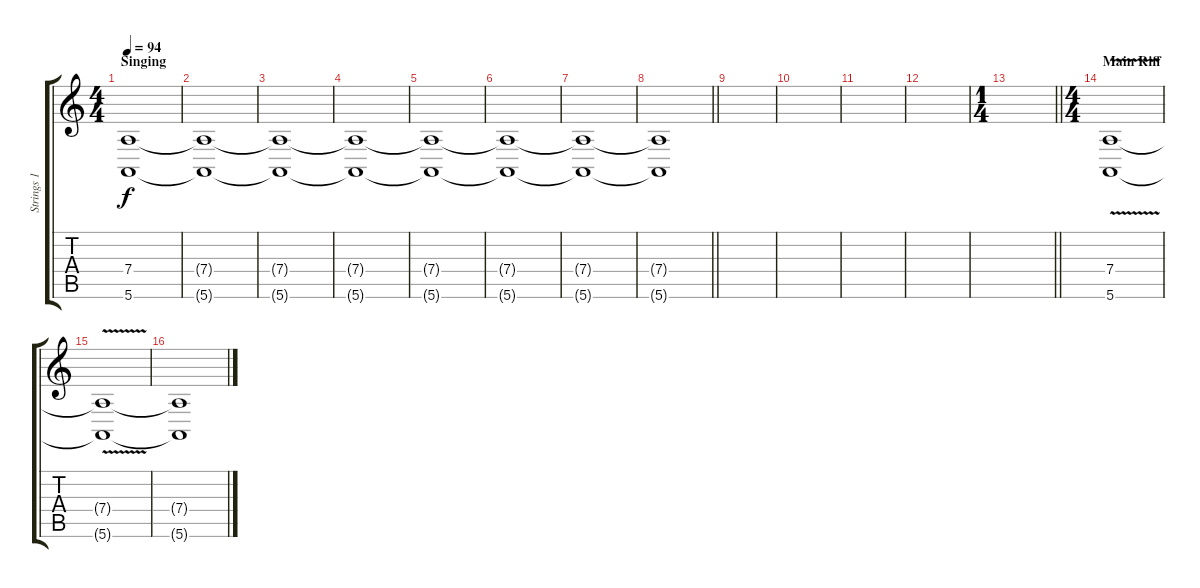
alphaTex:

\track ("Strings 1" "Strings 1") {instrument fx7echoes}
\staff {score tabs}
\tuning (E4 B3 G3 D3 A2 E2) {hide}
\ts (4 4)
\section ("" "Singing")
\tempo 94
\clef g2
\ks c
(7.4{t} 5.6{t}).1{dy f} |
(7.4{t} 5.6{t}).1 |
(7.4{t} 5.6{t}).1 |
(7.4{t} 5.6{t}).1 |
(7.4{t} 5.6{t}).1 |
(7.4{t} 5.6{t}).1 |
(7.4{t} 5.6{t}).1 |
\barLineRight lightlight
(7.4{t} 5.6{t}).1 |
\section ("" "")
|
|
|
|
\ts (1 4)
\barLineRight lightlight
|
\ts (4 4)
\section ("" "Main Riff")
(7.4{v} 5.6{v}).1 |
(7.4{t} 5.6{t}).1 |
(7.4{t} 5.6{t}).1
